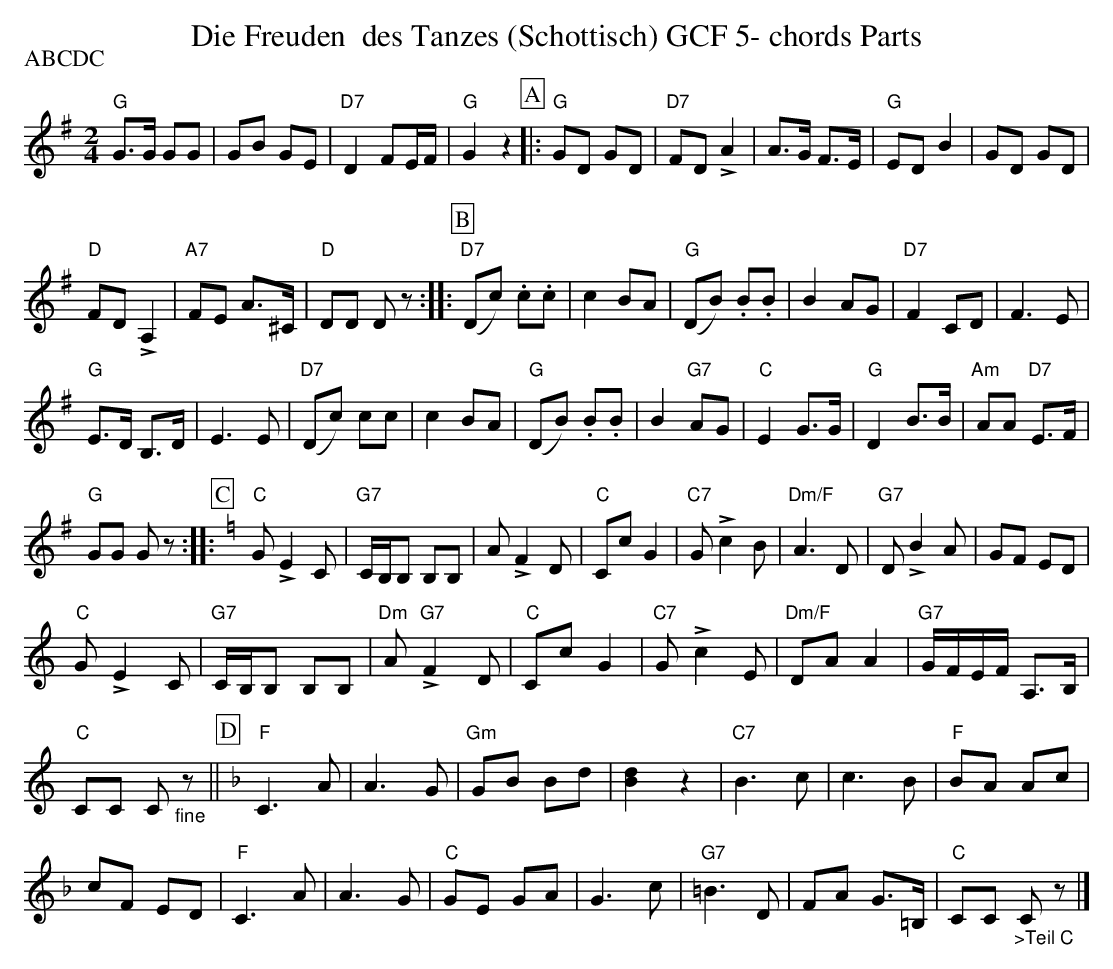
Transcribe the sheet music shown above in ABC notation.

X:1
T:Die Freuden  des Tanzes (Schottisch) GCF 5- chords Parts
P:ABCDC
M:2/4
L:1/8
K:Gmaj%%MIDI gchordon
"G"G>G GG | GB GE | "D7"D2 FE/2F/2 | "G"G2z2[P:A] |: "G"GD GD | "D7"FD !>!A2 | A>G F>E | "G"ED B2 | GD GD |
"D"FD !>!A,2 | "A7"FE A>^C | "D"DD Dz :: [P:B] "D7"(Dc) .c.c | c2BA | "G"(DB) .B.B | B2 AG | "D7"F2CD | F3E |
"G"E>D B,>D | E3E | "D7"(Dc) cc | c2 BA | "G"(DB) .B.B | B2"G7"AG | "C"E2 G>G | "G"D2B>B | "Am"AA "D7"E>F |
"G"GG Gz :: [P:C] [K:Cmaj] "C"G!>!E2C | "G7"C/2B,/2B, B,B, | A!>!F2 D | "C"CcG2 | "C7"G!>!c2B | "Dm/F"A3D | "G7"D!>!B2A | GF ED |
"C"G!>!E2C | "G7"C/2B,/2B, B,B, | "Dm"A"G7"!>!F2D | "C"CcG2 | "C7"G!>!c2E | "Dm/F"DAA2 | "G7"G/2F/2E/2F/2 A,>B, |
"C"CC C"_fine"z || [P:D] [K:Fmaj] "F"C3A | A3G | "Gm"GB Bd | [Bd]2z2 | "C7"B3c | c3B | "F"BA Ac |
cF ED | "F"C3A | A3G | "C"GE GA | G3c | "G7"=B3D | FA G>=B, | "C"CC "_>Teil C"Cz |]
